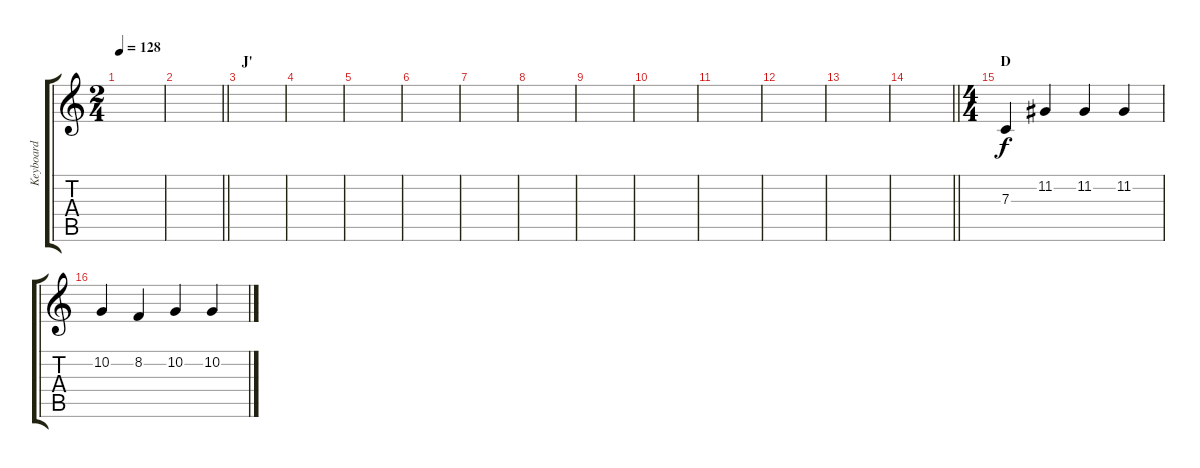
\track ("Keyboard" "Keyboard") {instrument lead2sawtooth}
\staff {score tabs}
\tuning (D4 A3 F3 C3 G2 C2) {hide}
\ts (2 4)
\tempo 128
\clef g2
\ks c
|
\barLineRight lightlight
|
\section ("" "J'")
|
|
|
|
|
|
|
|
|
|
|
\barLineRight lightlight
|
\ts (4 4)
\section ("" "D")
7.3.4 11.2.4 11.2.4 11.2.4 |
10.2.4 8.2.4 10.2.4 10.2.4
